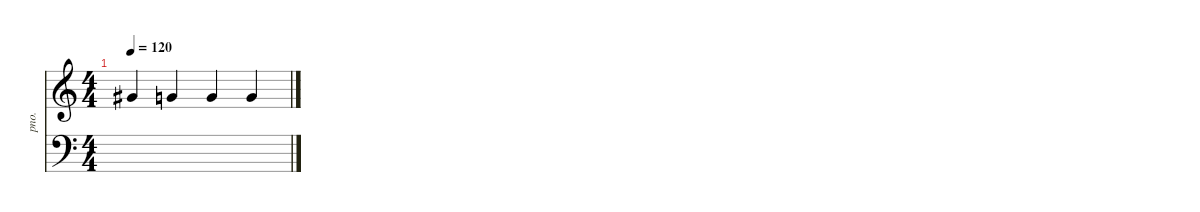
\defaultSystemsLayout 4
\hideDynamics
\bracketExtendMode nobrackets
\track ("Acoustic Piano" "pno.") {instrument acousticgrandpiano}
\staff {score}
\tuning (E4 B3 G3 D3 A2 E2)
\ts (4 4)
\tempo 120
\clef g2
\ks c
4.1{acc #}.4{dy mf instrument acousticgrandpiano beam Up} 3.1.4{beam Up} 3.1.4{beam Up} 3.1.4{beam Up}
\staff {score}
\tuning (G2 D2 A1 E1 B0)
\clef f4
\ottava regular
\simile none
\ks c
